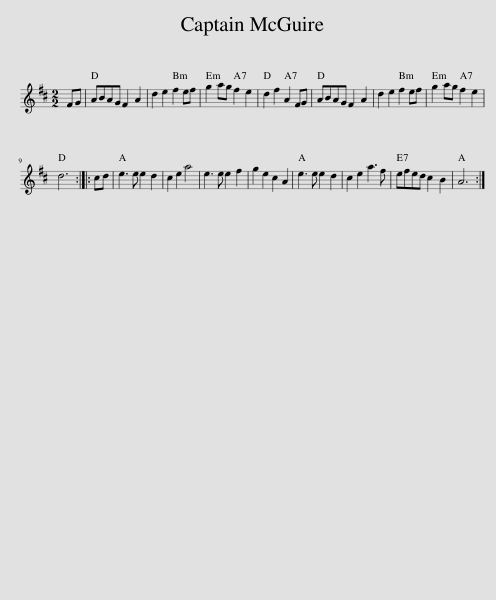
X:1
L:1/8
M:2/2
I:linebreak $
K:D
V:1 treble
V:1
 FG | ABAG F2 A2 | d2 e2 f2 ef | g2 ag f2 e2 | d2 f2 A2 FG | %5
 ABAG F2 A2 | d2 e2 f2 ef | g2 ag f2 e2 |$ d6 :: cd | %10
 e3 e e2 d2 | c2 e2 a4 | e3 e e2 f2 | g2 e2 c2 A2 | e3 e e2 d2 | %15
 c2 e2 a3 f | efed c2 B2 | A6 :| %18
